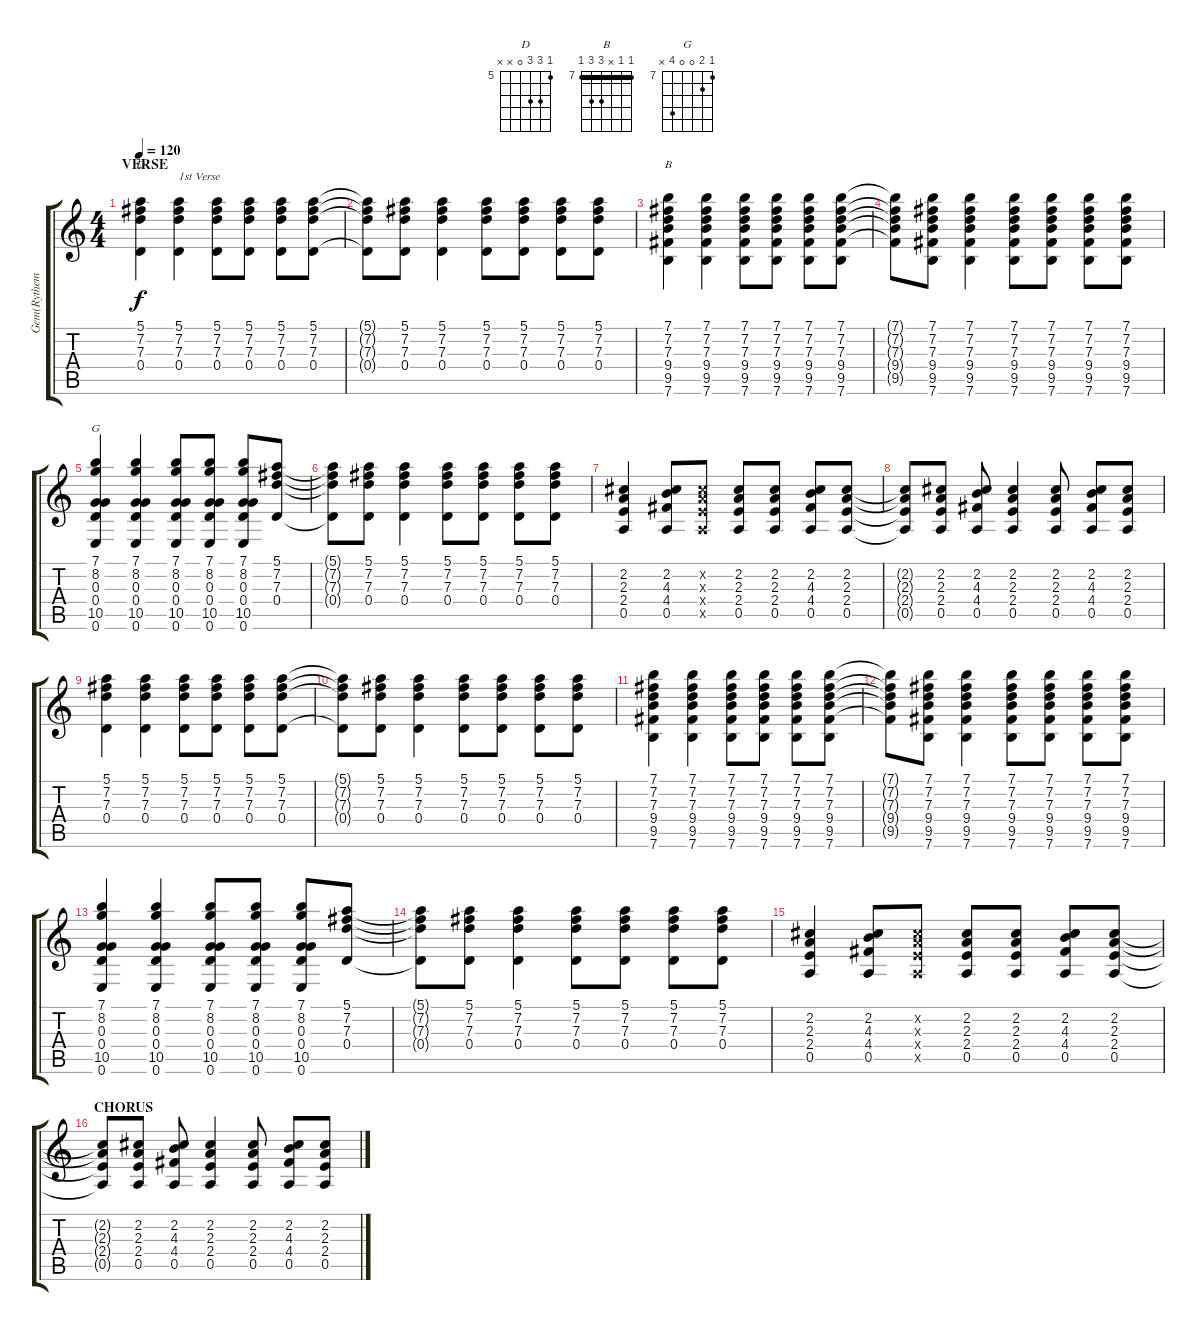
\track ("Gem(Rythem Guitar)" "Gem(Rythem") {instrument distortionguitar}
\staff {score tabs}
\tuning (E4 B3 G3 D3 A2 E2) {hide}
\chord ("D" 5 7 7 0 x x) {firstfret 5}
\chord ("B" 7 7 x 9 9 7) {firstfret 7 barre 7}
\chord ("G" 7 8 0 0 10 x) {firstfret 7}
\ts (4 4)
\section ("" "VERSE")
\tempo 120
\clef g2
\ks c
(5.1 7.2 7.3 0.4).4{ch "D" dy f volume 6} (5.1 7.2 7.3 0.4).4{txt "1st Verse"} (5.1 7.2 7.3 0.4).8 (5.1 7.2 7.3 0.4).8 (5.1 7.2 7.3 0.4).8 (5.1 7.2 7.3 0.4).8 |
(5.1{t} 7.2{t} 7.3{t} 0.4{t}).8 (5.1 7.2 7.3 0.4).8 (5.1 7.2 7.3 0.4).4 (5.1 7.2 7.3 0.4).8 (5.1 7.2 7.3 0.4).8 (5.1 7.2 7.3 0.4).8 (5.1 7.2 7.3 0.4).8 |
(7.1 7.2 7.3 9.4 9.5 7.6).4{ch "B"} (7.1 7.2 7.3 9.4 9.5 7.6).4 (7.1 7.2 7.3 9.4 9.5 7.6).8 (7.1 7.2 7.3 9.4 9.5 7.6).8 (7.1 7.2 7.3 9.4 9.5 7.6).8 (7.1 7.2 7.3 9.4 9.5 7.6).8 |
(7.1{t} 7.2{t} 7.3{t} 9.4{t} 9.5{t}).8 (7.1 7.2 7.3 9.4 9.5 7.6).8 (7.1 7.2 7.3 9.4 9.5 7.6).4 (7.1 7.2 7.3 9.4 9.5 7.6).8 (7.1 7.2 7.3 9.4 9.5 7.6).8 (7.1 7.2 7.3 9.4 9.5 7.6).8 (7.1 7.2 7.3 9.4 9.5 7.6).8 |
(7.1 8.2 0.3 0.4 10.5 0.6).4{ch "G"} (7.1 8.2 0.3 0.4 10.5 0.6).4 (7.1 8.2 0.3 0.4 10.5 0.6).8 (7.1 8.2 0.3 0.4 10.5 0.6).8 (7.1 8.2 0.3 0.4 10.5 0.6).8 (5.1 7.2 7.3 0.4).8 |
(5.1{t} 7.2{t} 7.3{t} 0.4{t}).8 (5.1 7.2 7.3 0.4).8 (5.1 7.2 7.3 0.4).4 (5.1 7.2 7.3 0.4).8 (5.1 7.2 7.3 0.4).8 (5.1 7.2 7.3 0.4).8 (5.1 7.2 7.3 0.4).8 |
(2.2 2.3 2.4 0.5).4 (2.2 4.3 4.4 0.5).8 (2.2{x} 2.3{x} 2.4{x} 0.5{x}).8 (2.2 2.3 2.4 0.5).8 (2.2 2.3 2.4 0.5).8 (2.2 4.3 4.4 0.5).8 (2.2 2.3 2.4 0.5).8 |
(2.2{t} 2.3{t} 2.4{t} 0.5{t}).8 (2.2 2.3 2.4 0.5).8 (2.2 4.3 4.4 0.5).8 (2.2 2.3 2.4 0.5).4 (2.2 2.3 2.4 0.5).8 (2.2 4.3 4.4 0.5).8 (2.2 2.3 2.4 0.5).8 |
(5.1 7.2 7.3 0.4).4 (5.1 7.2 7.3 0.4).4 (5.1 7.2 7.3 0.4).8 (5.1 7.2 7.3 0.4).8 (5.1 7.2 7.3 0.4).8 (5.1 7.2 7.3 0.4).8 |
(5.1{t} 7.2{t} 7.3{t} 0.4{t}).8 (5.1 7.2 7.3 0.4).8 (5.1 7.2 7.3 0.4).4 (5.1 7.2 7.3 0.4).8 (5.1 7.2 7.3 0.4).8 (5.1 7.2 7.3 0.4).8 (5.1 7.2 7.3 0.4).8 |
(7.1 7.2 7.3 9.4 9.5 7.6).4 (7.1 7.2 7.3 9.4 9.5 7.6).4 (7.1 7.2 7.3 9.4 9.5 7.6).8 (7.1 7.2 7.3 9.4 9.5 7.6).8 (7.1 7.2 7.3 9.4 9.5 7.6).8 (7.1 7.2 7.3 9.4 9.5 7.6).8 |
(7.1{t} 7.2{t} 7.3{t} 9.4{t} 9.5{t}).8 (7.1 7.2 7.3 9.4 9.5 7.6).8 (7.1 7.2 7.3 9.4 9.5 7.6).4 (7.1 7.2 7.3 9.4 9.5 7.6).8 (7.1 7.2 7.3 9.4 9.5 7.6).8 (7.1 7.2 7.3 9.4 9.5 7.6).8 (7.1 7.2 7.3 9.4 9.5 7.6).8 |
(7.1 8.2 0.3 0.4 10.5 0.6).4 (7.1 8.2 0.3 0.4 10.5 0.6).4 (7.1 8.2 0.3 0.4 10.5 0.6).8 (7.1 8.2 0.3 0.4 10.5 0.6).8 (7.1 8.2 0.3 0.4 10.5 0.6).8 (5.1 7.2 7.3 0.4).8 |
(5.1{t} 7.2{t} 7.3{t} 0.4{t}).8 (5.1 7.2 7.3 0.4).8 (5.1 7.2 7.3 0.4).4 (5.1 7.2 7.3 0.4).8 (5.1 7.2 7.3 0.4).8 (5.1 7.2 7.3 0.4).8 (5.1 7.2 7.3 0.4).8 |
(2.2 2.3 2.4 0.5).4 (2.2 4.3 4.4 0.5).8 (2.2{x} 2.3{x} 2.4{x} 0.5{x}).8 (2.2 2.3 2.4 0.5).8 (2.2 2.3 2.4 0.5).8 (2.2 4.3 4.4 0.5).8 (2.2 2.3 2.4 0.5).8 |
\section ("" "CHORUS")
(2.2{t} 2.3{t} 2.4{t} 0.5{t}).8 (2.2 2.3 2.4 0.5).8 (2.2 4.3 4.4 0.5).8 (2.2 2.3 2.4 0.5).4 (2.2 2.3 2.4 0.5).8 (2.2 4.3 4.4 0.5).8 (2.2 2.3 2.4 0.5).8
